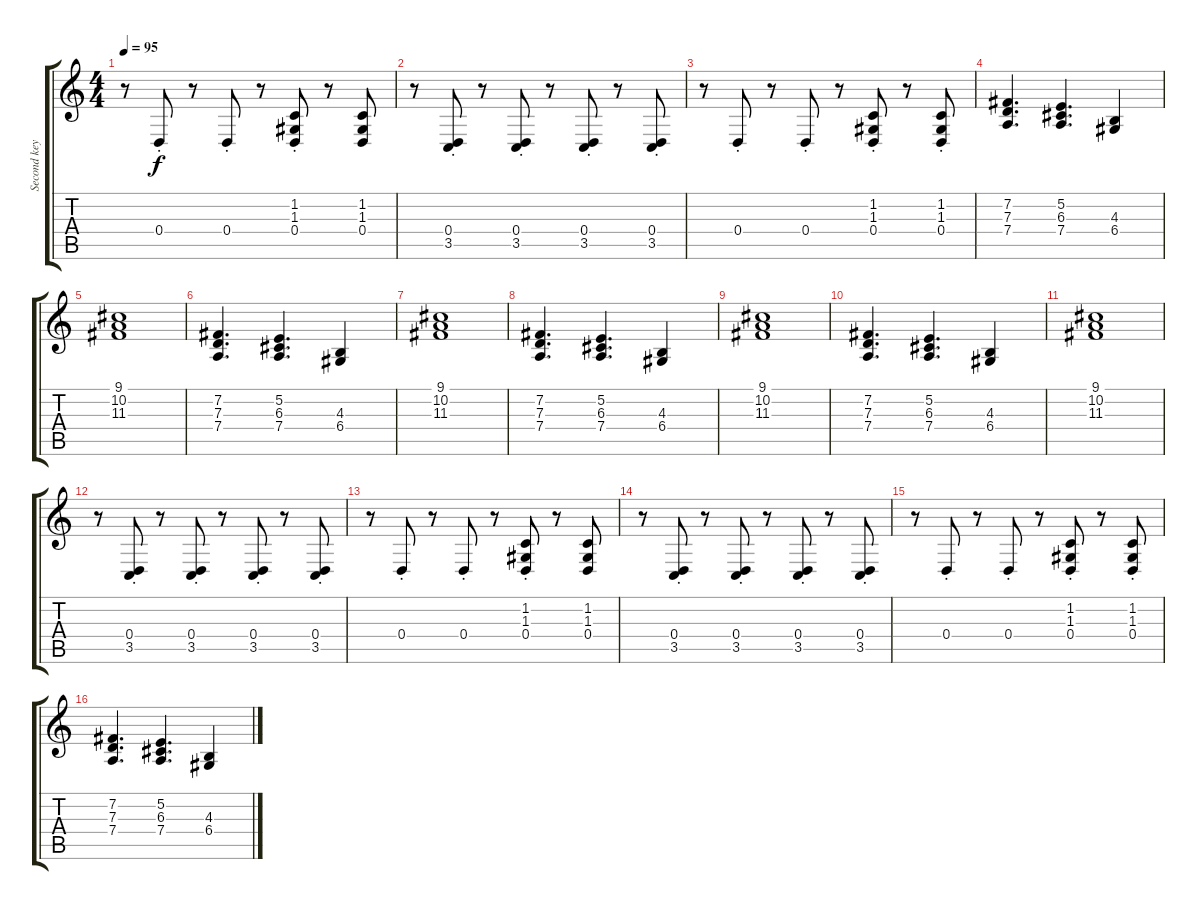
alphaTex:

\track ("Second keyboard" "Second key") {instrument drawbarorgan}
\staff {score tabs}
\tuning (E4 B3 G3 D3 A2 E2) {hide}
\ts (4 4)
\tempo 95
\clef g2
\ks c
r.8{dy f} 0.4{st}.8 r.8 0.4{st}.8 r.8 (1.2{st} 1.3{st} 0.4{st}).8 r.8 (1.2 1.3 0.4).8 |
r.8 (0.4{st} 3.5{st}).8 r.8 (0.4{st} 3.5{st}).8 r.8 (0.4{st} 3.5{st}).8 r.8 (0.4{st} 3.5{st}).8 |
r.8 0.4{st}.8 r.8 0.4{st}.8 r.8 (1.2{st} 1.3{st} 0.4{st}).8 r.8 (1.2{st} 1.3{st} 0.4{st}).8 |
(7.2 7.3 7.4).4{d} (5.2 6.3 7.4).4{d} (4.3 6.4).4 |
(9.1 10.2 11.3).1 |
(7.2 7.3 7.4).4{d} (5.2 6.3 7.4).4{d} (4.3 6.4).4 |
(9.1 10.2 11.3).1 |
(7.2 7.3 7.4).4{d} (5.2 6.3 7.4).4{d} (4.3 6.4).4 |
(9.1 10.2 11.3).1 |
(7.2 7.3 7.4).4{d} (5.2 6.3 7.4).4{d} (4.3 6.4).4 |
(9.1 10.2 11.3).1 |
r.8{volume 5} (0.4{st} 3.5{st}).8 r.8 (0.4{st} 3.5{st}).8 r.8 (0.4{st} 3.5{st}).8 r.8 (0.4{st} 3.5{st}).8 |
r.8 0.4{st}.8 r.8 0.4{st}.8 r.8{volume 9} (1.2{st} 1.3{st} 0.4{st}).8 r.8 (1.2 1.3 0.4).8 |
r.8{volume 5} (0.4{st} 3.5{st}).8 r.8 (0.4{st} 3.5{st}).8 r.8 (0.4{st} 3.5{st}).8 r.8 (0.4{st} 3.5{st}).8 |
r.8 0.4{st}.8 r.8 0.4{st}.8 r.8{volume 9} (1.2{st} 1.3{st} 0.4{st}).8 r.8 (1.2{st} 1.3{st} 0.4{st}).8 |
(7.2 7.3 7.4).4{d volume 8 instrument drawbarorgan} (5.2 6.3 7.4).4{d} (4.3 6.4).4
